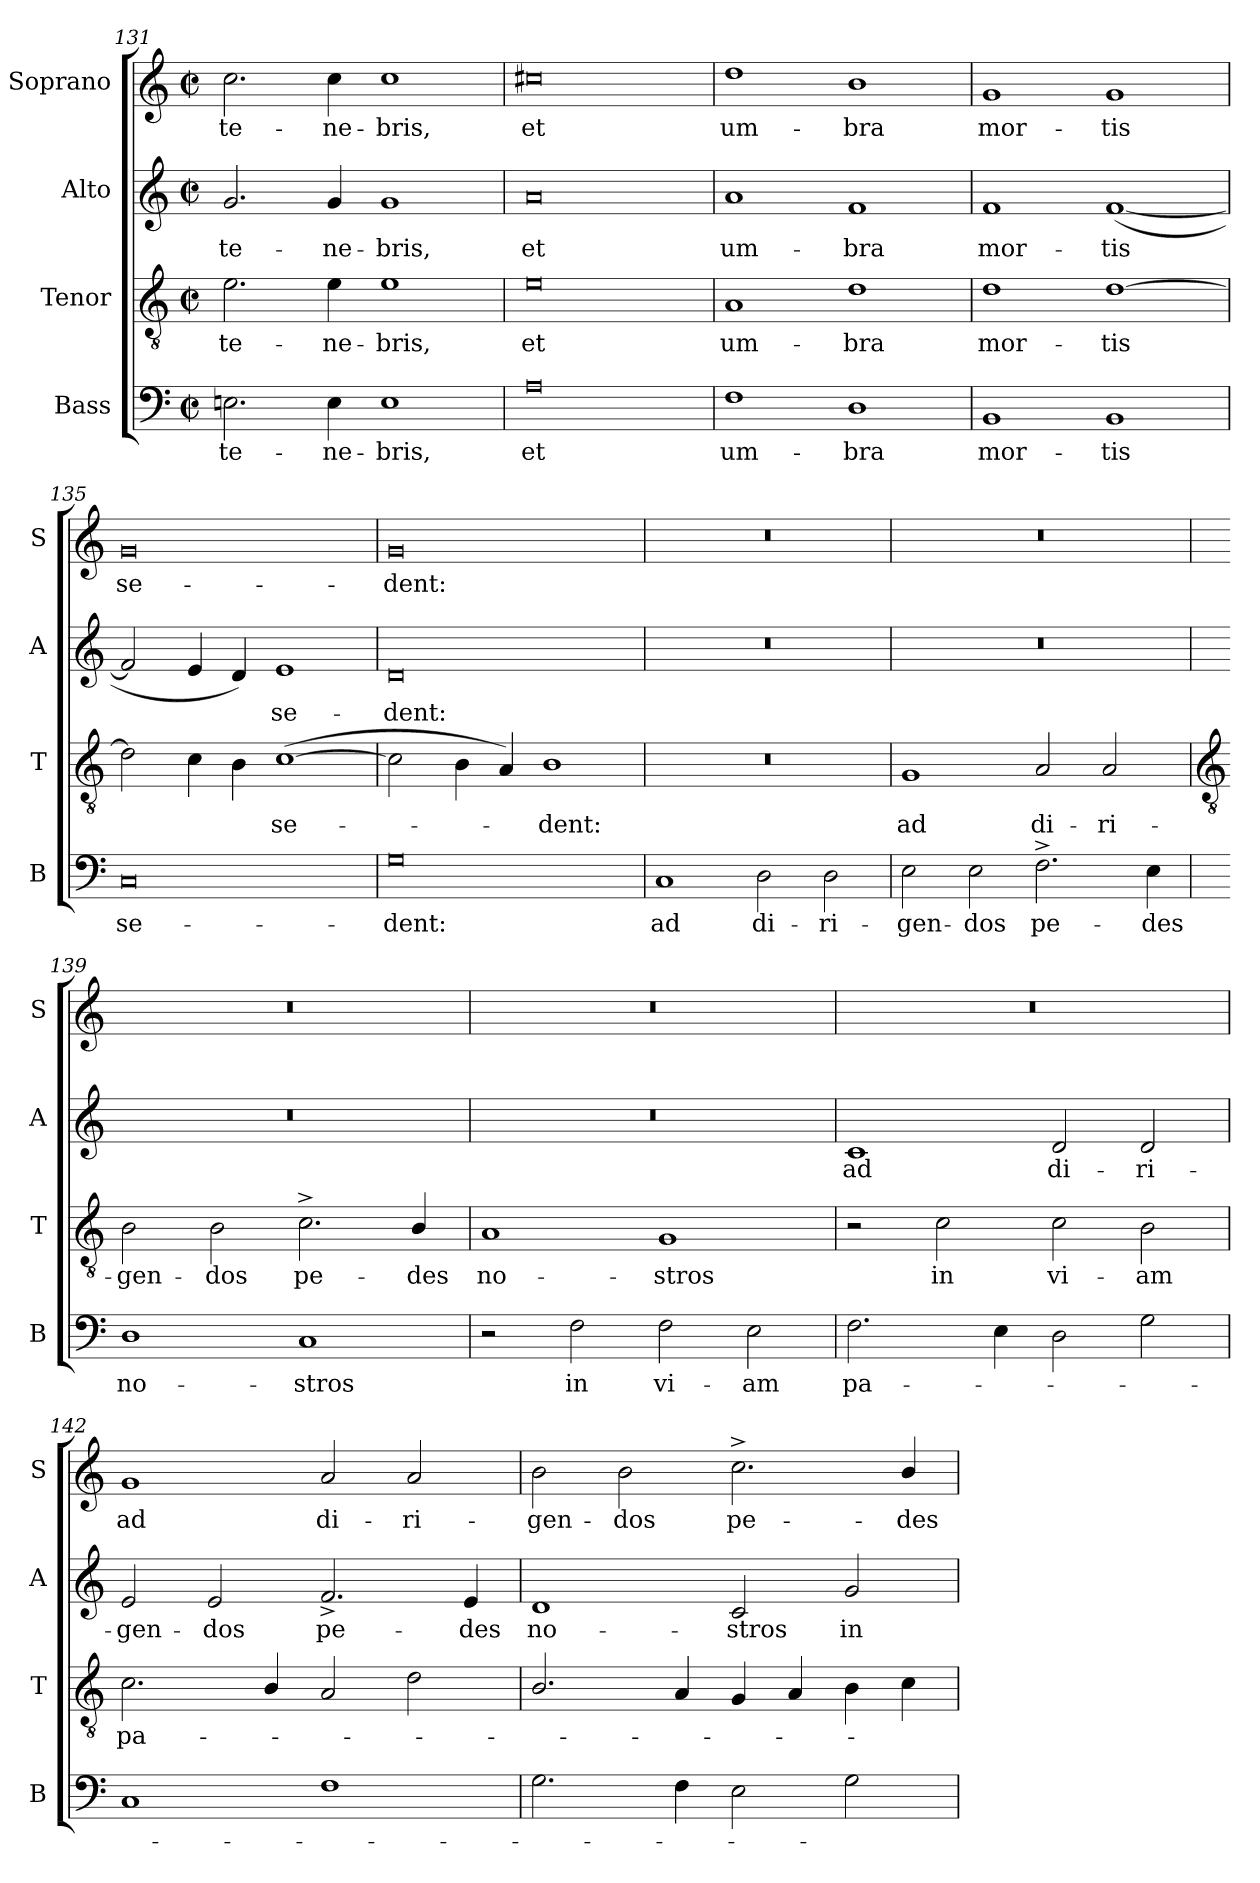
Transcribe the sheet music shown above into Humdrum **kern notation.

**kern	**text	**kern	**text	**kern	**text	**kern	**text
*part4	*part4	*part3	*part3	*part2	*part2	*part1	*part1
*staff4	*staff4	*staff3	*staff3	*staff2	*staff2	*staff1	*staff1
*I"Bass	*	*I"Tenor	*	*I"Alto	*	*I"Soprano	*
*I'B	*	*I'T	*	*I'A	*	*I'S	*
!!LO:LB:g=z
*clefF4	*	*clefGv2	*	*clefG2	*	*clefG2	*
*k[]	*	*k[]	*	*k[]	*	*k[]	*
*C:	*	*C:	*	*C:	*	*C:	*
*M4/2	*	*M4/2	*	*M4/2	*	*M4/2	*
*met(c|)	*	*met(c|)	*	*met(c|)	*	*met(c|)	*
=131	=131	=131	=131	=131	=131	=131	=131
!	!LO:LY:b	!	!LO:LY:b	!	!LO:LY:b	!	!LO:LY:b
2.En	te-	2.e	te-	2.g	te-	2.cc	te-
!	!LO:LY:b	!	!LO:LY:b	!	!LO:LY:b	!	!LO:LY:b
4E	-ne-	4e	-ne-	4g	-ne-	4cc	-ne-
!	!LO:LY:b	!	!LO:LY:b	!	!LO:LY:b	!	!LO:LY:b
1E	-bris,	1e	-bris,	1g	-bris,	1cc	-bris,
=132	=132	=132	=132	=132	=132	=132	=132
!	!LO:LY:b	!	!LO:LY:b	!	!LO:LY:b	!	!LO:LY:b
0A	et	0e	et	0a	et	0cc#X	et
=133	=133	=133	=133	=133	=133	=133	=133
!	!LO:LY:b	!	!LO:LY:b	!	!LO:LY:b	!	!LO:LY:b
1F	um-	1A	um-	1a	um-	1dd	um-
!	!LO:LY:b	!	!LO:LY:b	!	!LO:LY:b	!	!LO:LY:b
1D	-bra	1d	-bra	1f	-bra	1b	-bra
=134	=134	=134	=134	=134	=134	=134	=134
!	!LO:LY:b	!	!LO:LY:b	!	!LO:LY:b	!	!LO:LY:b
1BB	mor-	1d	mor-	1f	mor-	1g	mor-
!	!LO:LY:b	!	!LO:LY:b	!	!LO:LY:b	!	!LO:LY:b
1BB	-tis	[1d	-tis	(<[1f	-tis	1g	-tis
=135	=135	=135	=135	=135	=135	=135	=135
!	!LO:LY:b	!	!	!	!	!	!LO:LY:b
0C	se-	2d]	.	2f]	.	0g	se-
.	.	4c	.	4e	.	.	.
.	.	4B	.	4d)	.	.	.
!	!	!	!LO:LY:b	!	!LO:LY:b	!	!
.	.	(>[1c	se-	1e	se-	.	.
=136	=136	=136	=136	=136	=136	=136	=136
!	!LO:LY:b	!	!	!	!LO:LY:b	!	!LO:LY:b
0G	-dent:	2c]	.	0d	-dent:	0g	-dent:
.	.	4B	.	.	.	.	.
.	.	4A)	.	.	.	.	.
!	!	!	!LO:LY:b	!	!	!	!
.	.	1B	dent:	.	.	.	.
=137	=137	=137	=137	=137	=137	=137	=137
!	!LO:LY:b	!	!	!	!	!	!
1C	ad	0r	.	0r	.	0r	.
!	!LO:LY:b	!	!	!	!	!	!
2D	di-	.	.	.	.	.	.
!	!LO:LY:b	!	!	!	!	!	!
2D	-ri-	.	.	.	.	.	.
=138	=138	=138	=138	=138	=138	=138	=138
!	!LO:LY:b	!	!LO:LY:b	!	!	!	!
2E	-gen-	1G	ad	0r	.	0r	.
!	!LO:LY:b	!	!	!	!	!	!
2E	-dos	.	.	.	.	.	.
!	!LO:LY:b	!	!LO:LY:b	!	!	!	!
2.F^	pe-	2A	di-	.	.	.	.
!	!	!	!LO:LY:b	!	!	!	!
.	.	2A	-ri-	.	.	.	.
!	!LO:LY:b	!	!	!	!	!	!
4E	-des	.	.	.	.	.	.
!!LO:LB:g=z
=139	=139	=139	=139	=139	=139	=139	=139
*	*	*clefGv2	*	*	*	*	*
!	!LO:LY:b	!	!LO:LY:b	!	!	!	!
1D	no-	2B	-gen-	0r	.	0r	.
!	!	!	!LO:LY:b	!	!	!	!
.	.	2B	-dos	.	.	.	.
!	!LO:LY:b	!	!LO:LY:b	!	!	!	!
1C	-stros	2.c^	pe-	.	.	.	.
!	!	!	!LO:LY:b	!	!	!	!
.	.	4B/	-des	.	.	.	.
=140	=140	=140	=140	=140	=140	=140	=140
!	!	!	!LO:LY:b	!	!	!	!
2r	.	1A	no-	0r	.	0r	.
!	!LO:LY:b	!	!	!	!	!	!
2F	in	.	.	.	.	.	.
!	!LO:LY:b	!	!LO:LY:b	!	!	!	!
2F	vi-	1G	-stros	.	.	.	.
!	!LO:LY:b	!	!	!	!	!	!
2E	-am	.	.	.	.	.	.
=141	=141	=141	=141	=141	=141	=141	=141
!	!LO:LY:b	!	!	!	!LO:LY:b	!	!
2.F	pa-	2r	.	1c	ad	0r	.
!	!	!	!LO:LY:b	!	!	!	!
.	.	2c	in	.	.	.	.
4E	.	.	.	.	.	.	.
!	!	!	!LO:LY:b	!	!LO:LY:b	!	!
2D	.	2c	vi-	2d	di-	.	.
!	!	!	!LO:LY:b	!	!LO:LY:b	!	!
2G	.	2B	-am	2d	-ri-	.	.
=142	=142	=142	=142	=142	=142	=142	=142
!	!	!	!LO:LY:b	!	!LO:LY:b	!	!LO:LY:b
1C	.	2.c	pa-	2e	-gen-	1g	ad
!	!	!	!	!	!LO:LY:b	!	!
.	.	.	.	2e	-dos	.	.
.	.	4B/	.	.	.	.	.
!	!	!	!	!	!LO:LY:b	!	!LO:LY:b
1F	.	2A	.	2.f^	pe-	2a	di-
!	!	!	!	!	!	!	!LO:LY:b
.	.	2d	.	.	.	2a	-ri-
!	!	!	!	!	!LO:LY:b	!	!
.	.	.	.	4e	-des	.	.
=143	=143	=143	=143	=143	=143	=143	=143
!	!	!	!	!	!LO:LY:b	!	!LO:LY:b
2.G	.	2.B/	.	1d	no-	2b	-gen-
!	!	!	!	!	!	!	!LO:LY:b
.	.	.	.	.	.	2b	-dos
4F	.	4A	.	.	.	.	.
!	!	!	!	!	!LO:LY:b	!	!LO:LY:b
2E	.	4G	.	2c	-stros	2.cc^	pe-
.	.	4A	.	.	.	.	.
!	!	!	!	!	!LO:LY:b	!	!
2G	.	4B	.	2g	in	.	.
!	!	!	!	!	!	!	!LO:LY:b
.	.	4c	.	.	.	4b/	-des
=	=	=	=	=	=	=	=
*-	*-	*-	*-	*-	*-	*-	*-
